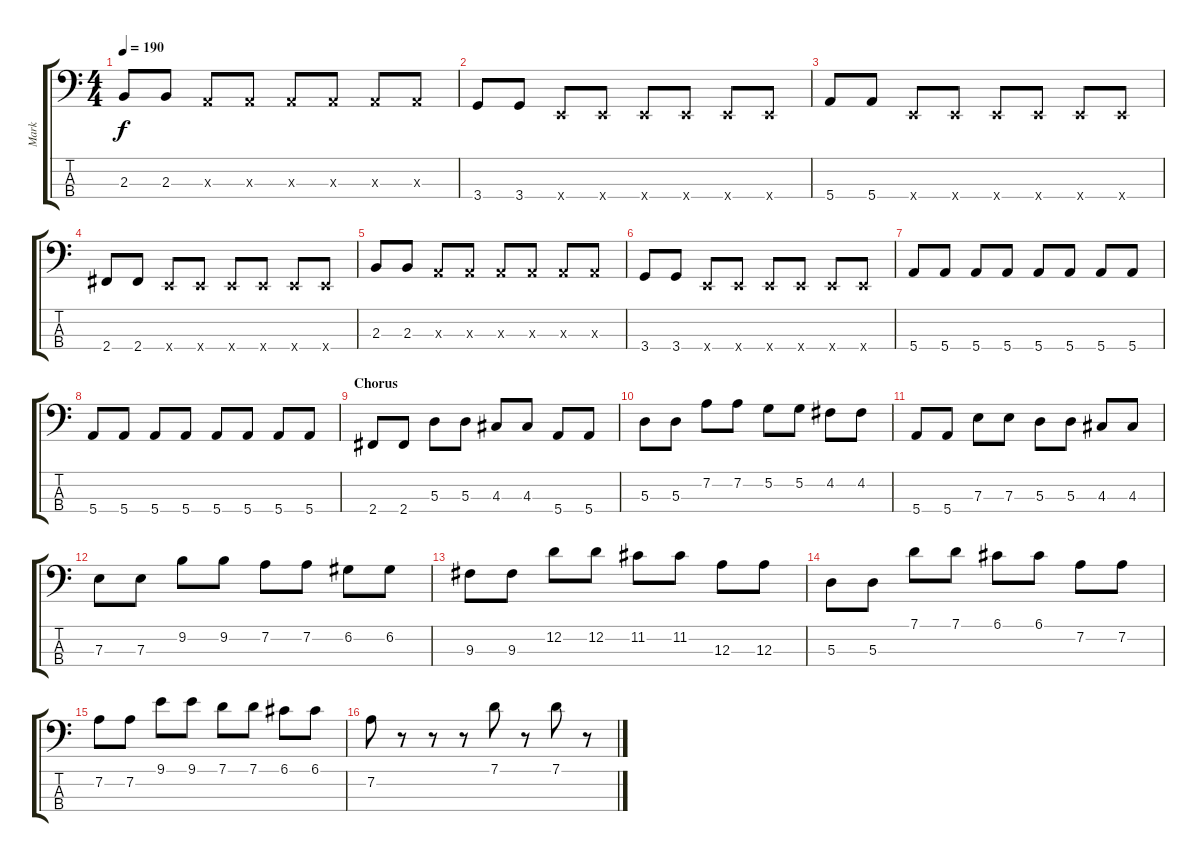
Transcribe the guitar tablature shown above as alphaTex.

\track ("Mark" "Mark") {instrument electricbasspick}
\staff {score tabs}
\tuning (G2 D2 A1 E1) {hide}
\ts (4 4)
\tempo 190
\clef f4
\ks c
2.3.8{dy f} 2.3.8 0.3{x}.8 0.3{x}.8 0.3{x}.8 0.3{x}.8 0.3{x}.8 0.3{x}.8 |
3.4.8 3.4.8 0.4{x}.8 0.4{x}.8 0.4{x}.8 0.4{x}.8 0.4{x}.8 0.4{x}.8 |
5.4.8 5.4.8 0.4{x}.8 0.4{x}.8 0.4{x}.8 0.4{x}.8 0.4{x}.8 0.4{x}.8 |
2.4.8 2.4.8 0.4{x}.8 0.4{x}.8 0.4{x}.8 0.4{x}.8 0.4{x}.8 0.4{x}.8 |
2.3.8 2.3.8 0.3{x}.8 0.3{x}.8 0.3{x}.8 0.3{x}.8 0.3{x}.8 0.3{x}.8 |
3.4.8 3.4.8 0.4{x}.8 0.4{x}.8 0.4{x}.8 0.4{x}.8 0.4{x}.8 0.4{x}.8 |
5.4.8 5.4.8 5.4.8 5.4.8 5.4.8 5.4.8 5.4.8 5.4.8 |
5.4.8 5.4.8 5.4.8 5.4.8 5.4.8 5.4.8 5.4.8 5.4.8 |
\section ("" "Chorus")
2.4.8 2.4.8 5.3.8 5.3.8 4.3.8 4.3.8 5.4.8 5.4.8 |
5.3.8 5.3.8 7.2.8 7.2.8 5.2.8 5.2.8 4.2.8 4.2.8 |
5.4.8 5.4.8 7.3.8 7.3.8 5.3.8 5.3.8 4.3.8 4.3.8 |
7.3.8 7.3.8 9.2.8 9.2.8 7.2.8 7.2.8 6.2.8 6.2.8 |
9.3.8 9.3.8 12.2.8 12.2.8 11.2.8 11.2.8 12.3.8 12.3.8 |
5.3.8 5.3.8 7.1.8 7.1.8 6.1.8 6.1.8 7.2.8 7.2.8 |
7.2.8 7.2.8 9.1.8 9.1.8 7.1.8 7.1.8 6.1.8 6.1.8 |
7.2.8 r.8 r.8 r.8 7.1.8 r.8 7.1.8 r.8
